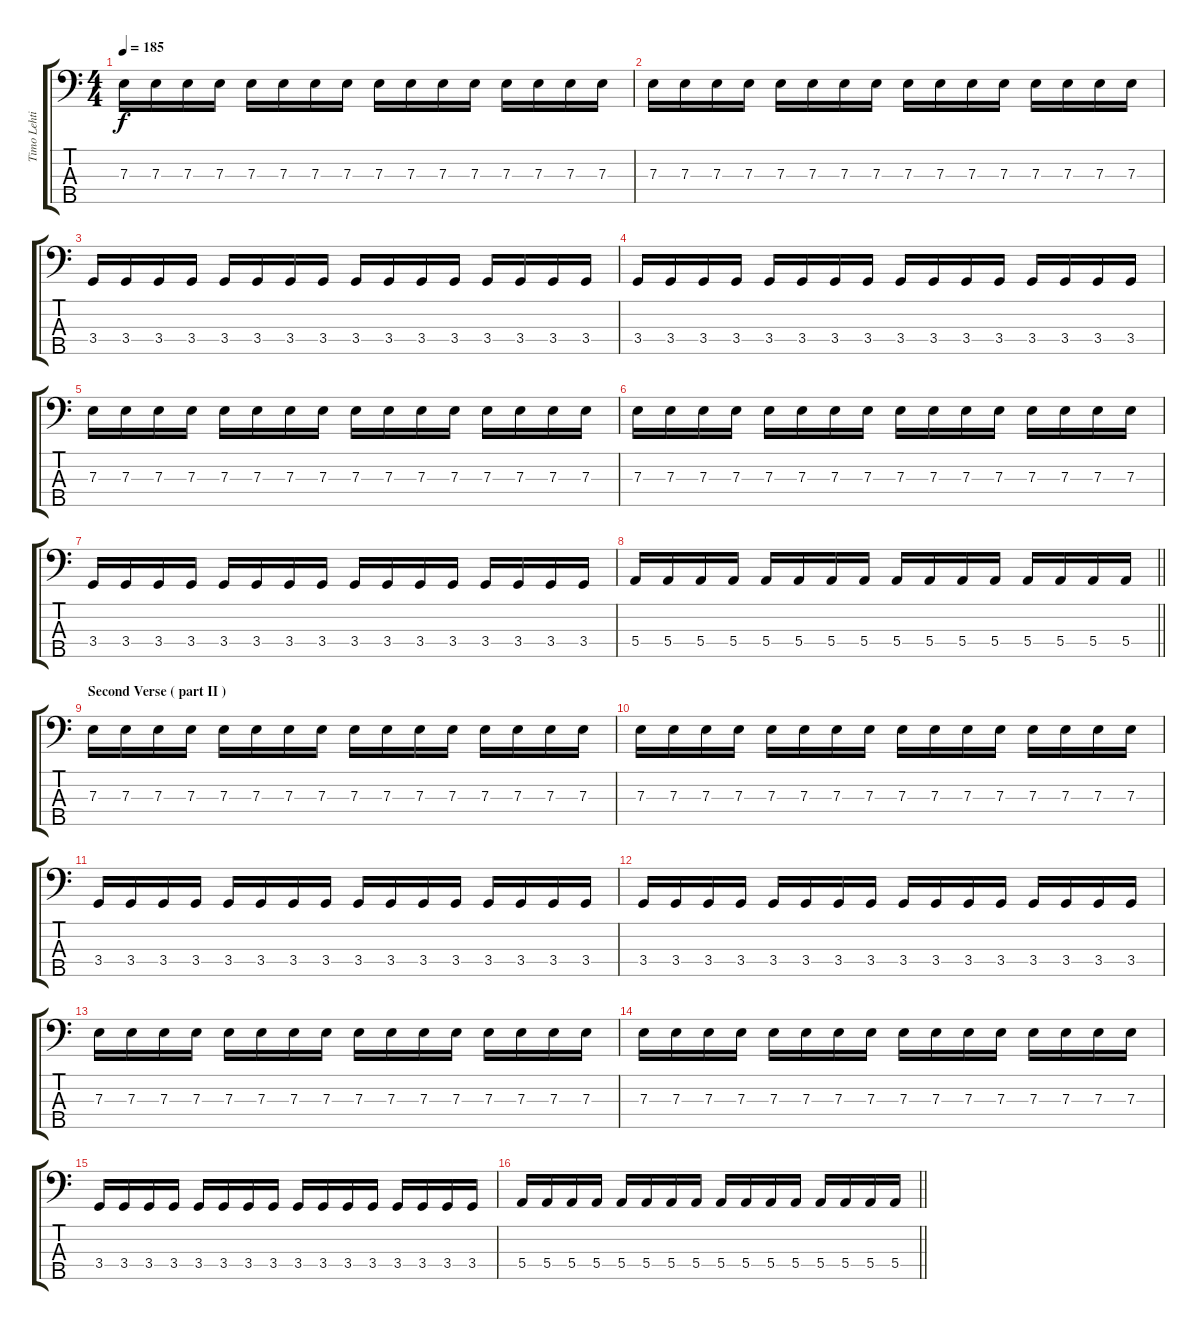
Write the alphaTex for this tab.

\track ("Timo Lehtinen '' Lede ''" "Timo Lehti") {instrument electricbasspick}
\staff {score tabs}
\tuning (G2 D2 A1 E1 B0) {hide}
\ts (4 4)
\tempo 185
\clef f4
\ks c
7.3.16{dy f} 7.3.16 7.3.16 7.3.16 7.3.16 7.3.16 7.3.16 7.3.16 7.3.16 7.3.16 7.3.16 7.3.16 7.3.16 7.3.16 7.3.16 7.3.16 |
7.3.16 7.3.16 7.3.16 7.3.16 7.3.16 7.3.16 7.3.16 7.3.16 7.3.16 7.3.16 7.3.16 7.3.16 7.3.16 7.3.16 7.3.16 7.3.16 |
3.4.16 3.4.16 3.4.16 3.4.16 3.4.16 3.4.16 3.4.16 3.4.16 3.4.16 3.4.16 3.4.16 3.4.16 3.4.16 3.4.16 3.4.16 3.4.16 |
3.4.16 3.4.16 3.4.16 3.4.16 3.4.16 3.4.16 3.4.16 3.4.16 3.4.16 3.4.16 3.4.16 3.4.16 3.4.16 3.4.16 3.4.16 3.4.16 |
7.3.16 7.3.16 7.3.16 7.3.16 7.3.16 7.3.16 7.3.16 7.3.16 7.3.16 7.3.16 7.3.16 7.3.16 7.3.16 7.3.16 7.3.16 7.3.16 |
7.3.16 7.3.16 7.3.16 7.3.16 7.3.16 7.3.16 7.3.16 7.3.16 7.3.16 7.3.16 7.3.16 7.3.16 7.3.16 7.3.16 7.3.16 7.3.16 |
3.4.16 3.4.16 3.4.16 3.4.16 3.4.16 3.4.16 3.4.16 3.4.16 3.4.16 3.4.16 3.4.16 3.4.16 3.4.16 3.4.16 3.4.16 3.4.16 |
\barLineRight lightlight
5.4.16 5.4.16 5.4.16 5.4.16 5.4.16 5.4.16 5.4.16 5.4.16 5.4.16 5.4.16 5.4.16 5.4.16 5.4.16 5.4.16 5.4.16 5.4.16 |
\section ("" "Second Verse ( part II )")
7.3.16 7.3.16 7.3.16 7.3.16 7.3.16 7.3.16 7.3.16 7.3.16 7.3.16 7.3.16 7.3.16 7.3.16 7.3.16 7.3.16 7.3.16 7.3.16 |
7.3.16 7.3.16 7.3.16 7.3.16 7.3.16 7.3.16 7.3.16 7.3.16 7.3.16 7.3.16 7.3.16 7.3.16 7.3.16 7.3.16 7.3.16 7.3.16 |
3.4.16 3.4.16 3.4.16 3.4.16 3.4.16 3.4.16 3.4.16 3.4.16 3.4.16 3.4.16 3.4.16 3.4.16 3.4.16 3.4.16 3.4.16 3.4.16 |
3.4.16 3.4.16 3.4.16 3.4.16 3.4.16 3.4.16 3.4.16 3.4.16 3.4.16 3.4.16 3.4.16 3.4.16 3.4.16 3.4.16 3.4.16 3.4.16 |
7.3.16 7.3.16 7.3.16 7.3.16 7.3.16 7.3.16 7.3.16 7.3.16 7.3.16 7.3.16 7.3.16 7.3.16 7.3.16 7.3.16 7.3.16 7.3.16 |
7.3.16 7.3.16 7.3.16 7.3.16 7.3.16 7.3.16 7.3.16 7.3.16 7.3.16 7.3.16 7.3.16 7.3.16 7.3.16 7.3.16 7.3.16 7.3.16 |
3.4.16 3.4.16 3.4.16 3.4.16 3.4.16 3.4.16 3.4.16 3.4.16 3.4.16 3.4.16 3.4.16 3.4.16 3.4.16 3.4.16 3.4.16 3.4.16 |
\barLineRight lightlight
5.4.16 5.4.16 5.4.16 5.4.16 5.4.16 5.4.16 5.4.16 5.4.16 5.4.16 5.4.16 5.4.16 5.4.16 5.4.16 5.4.16 5.4.16 5.4.16
